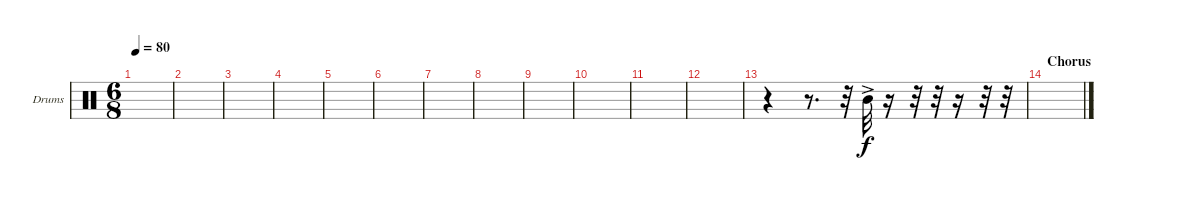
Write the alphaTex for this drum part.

\defaultSystemsLayout 4
\bracketExtendMode groupsimilarinstruments
\firstSystemTrackNameOrientation horizontal
\otherSystemsTrackNameOrientation horizontal
\track ("Tom 02" "Drums") {instrument percussion}
\staff {score}
\articulation defaults
\ts (6 8)
\tempo 80
\clef neutral
\scale
0.333333
\ks c
|
\scale
0.333333 |
\scale
0.333333 |
\scale
0.333333 |
\scale
0.333333 |
\scale
0.333333 |
\scale
0.333333 |
\scale
0.333333 |
\scale
0.333333 |
\scale
0.333333 |
\scale
0.333333 |
\scale
0.333333 |
\scale
0.333333 r.4 r.8{d} r.32 "Mid Tom (hit)"{ac}.32 r.16 r.32 r.32 r.16 r.32 r.32 |
\section ("" "Chorus")
\scale
0.333333 |
\scale
0.333333 |
\scale
0.333333
